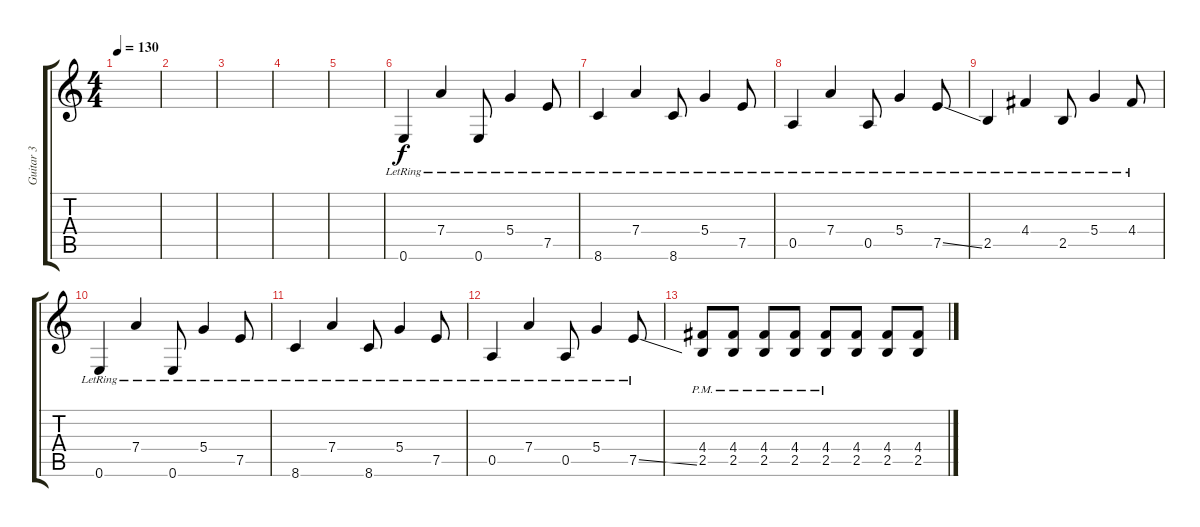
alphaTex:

\track ("Guitar 3" "Guitar 3") {instrument distortionguitar}
\staff {score tabs}
\tuning (E4 B3 G3 D3 A2 E2) {hide}
\ts (4 4)
\tempo 130
\clef g2
\ks c
|
|
|
|
|
0.6{lr}.4{volume 16} 7.4{lr}.4 0.6{lr}.8 5.4{lr}.4 7.5{lr}.8 |
8.6{lr}.4 7.4{lr}.4 8.6{lr}.8 5.4{lr}.4 7.5{lr}.8 |
0.5{lr}.4 7.4{lr}.4 0.5{lr}.8 5.4{lr}.4 7.5{ss lr}.8 |
2.5{lr}.4 4.4{lr}.4 2.5{lr}.8 5.4{lr}.4 4.4{lr}.8 |
0.6{lr}.4{volume 16} 7.4{lr}.4 0.6{lr}.8 5.4{lr}.4 7.5{lr}.8 |
8.6{lr}.4 7.4{lr}.4 8.6{lr}.8 5.4{lr}.4 7.5{lr}.8 |
0.5{lr}.4 7.4{lr}.4 0.5{lr}.8 5.4{lr}.4 7.5{ss lr}.8 |
(4.4{pm} 2.5{pm}).8 (4.4{pm} 2.5{pm}).8 (4.4{pm} 2.5{pm}).8 (4.4{pm} 2.5{pm}).8 (4.4{pm} 2.5{pm}).8 (4.4 2.5).8 (4.4 2.5).8 (4.4 2.5).8
